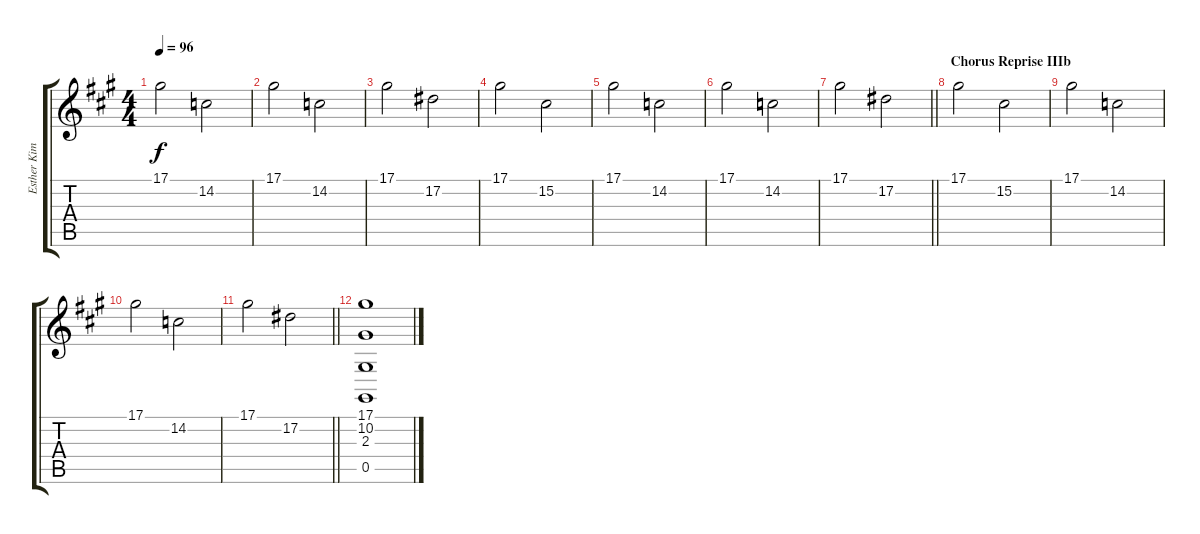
\track ("Esther Kim" "Esther Kim") {instrument brightacousticpiano}
\staff {score tabs}
\tuning (Eb4 Bb3 Gb3 Db3 Ab2 Eb2) {hide}
\ts (4 4)
\tempo 96
\clef g2
\ks a
17.1.2{dy f} 14.2.2 |
17.1.2 14.2.2 |
17.1.2 17.2.2 |
17.1.2 15.2.2 |
17.1.2 14.2.2 |
17.1.2 14.2.2 |
\barLineRight lightlight
17.1.2 17.2.2 |
\section ("" "Chorus Reprise IIIb")
17.1.2 15.2.2 |
17.1.2 14.2.2 |
17.1.2 14.2.2 |
\barLineRight lightlight
17.1.2 17.2.2 |
(17.1 10.2 2.3 0.5).1
